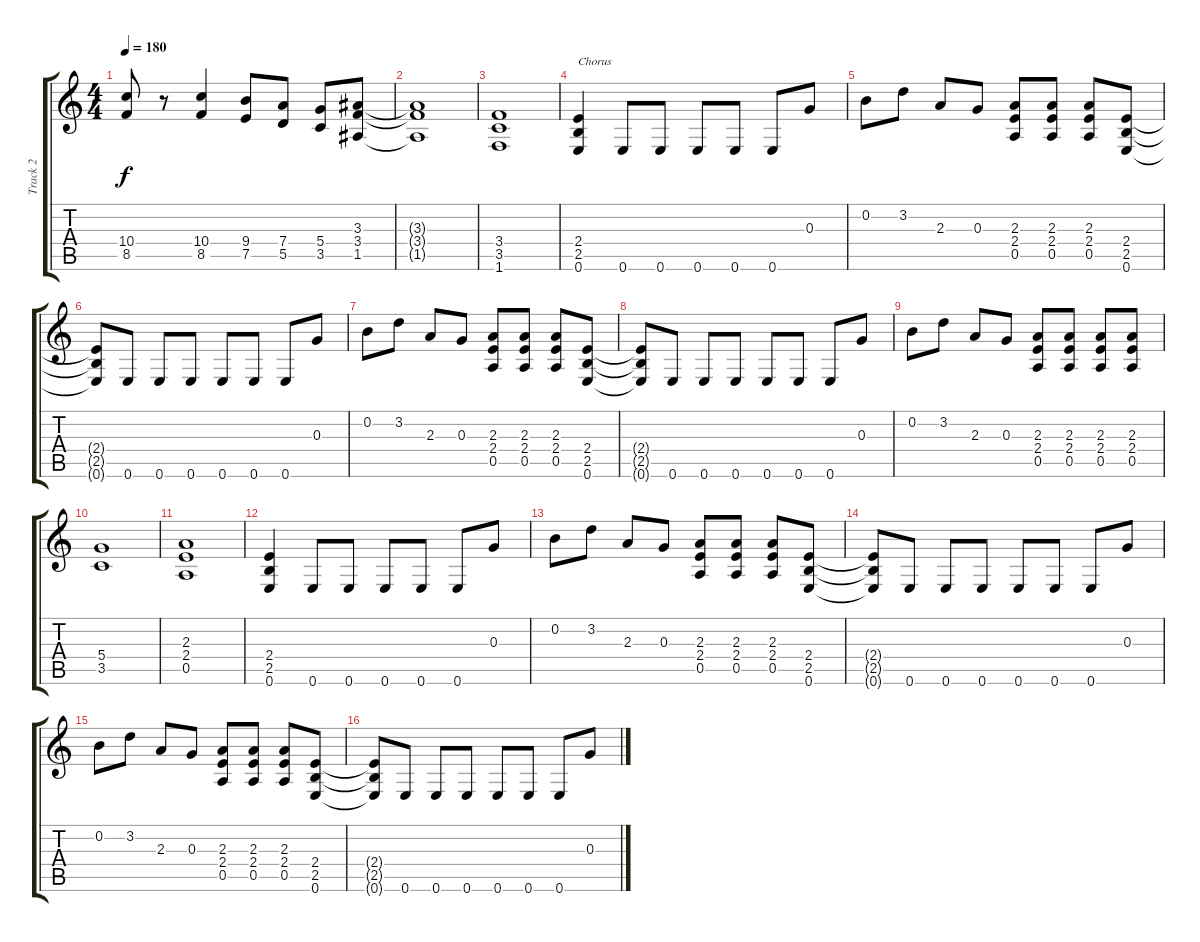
\track ("Track 2" "Track 2") {instrument distortionguitar}
\staff {score tabs}
\tuning (E4 B3 G3 D3 A2 E2) {hide}
\ts (4 4)
\tempo 180
\clef g2
\ks c
(10.4 8.5).8{dy f} r.8 (10.4 8.5).4 (9.4 7.5).8 (7.4 5.5).8 (5.4 3.5).8 (3.3 3.4 1.5).8 |
(3.3{t} 3.4{t} 1.5{t}).1 |
(3.4 3.5 1.6).1 |
(2.4 2.5 0.6).4{txt "Chorus"} 0.6.8 0.6.8 0.6.8 0.6.8 0.6.8 0.3.8 |
0.2.8 3.2.8 2.3.8 0.3.8 (2.3 2.4 0.5).8 (2.3 2.4 0.5).8 (2.3 2.4 0.5).8 (2.4 2.5 0.6).8 |
(2.4{t} 2.5{t} 0.6{t}).8 0.6.8 0.6.8 0.6.8 0.6.8 0.6.8 0.6.8 0.3.8 |
0.2.8 3.2.8 2.3.8 0.3.8 (2.3 2.4 0.5).8 (2.3 2.4 0.5).8 (2.3 2.4 0.5).8 (2.4 2.5 0.6).8 |
(2.4{t} 2.5{t} 0.6{t}).8 0.6.8 0.6.8 0.6.8 0.6.8 0.6.8 0.6.8 0.3.8 |
0.2.8 3.2.8 2.3.8 0.3.8 (2.3 2.4 0.5).8 (2.3 2.4 0.5).8 (2.3 2.4 0.5).8 (2.3 2.4 0.5).8 |
(5.4 3.5).1 |
(2.3 2.4 0.5).1 |
(2.4 2.5 0.6).4 0.6.8 0.6.8 0.6.8 0.6.8 0.6.8 0.3.8 |
0.2.8 3.2.8 2.3.8 0.3.8 (2.3 2.4 0.5).8 (2.3 2.4 0.5).8 (2.3 2.4 0.5).8 (2.4 2.5 0.6).8 |
(2.4{t} 2.5{t} 0.6{t}).8 0.6.8 0.6.8 0.6.8 0.6.8 0.6.8 0.6.8 0.3.8 |
0.2.8 3.2.8 2.3.8 0.3.8 (2.3 2.4 0.5).8 (2.3 2.4 0.5).8 (2.3 2.4 0.5).8 (2.4 2.5 0.6).8 |
(2.4{t} 2.5{t} 0.6{t}).8 0.6.8 0.6.8 0.6.8 0.6.8 0.6.8 0.6.8 0.3.8
